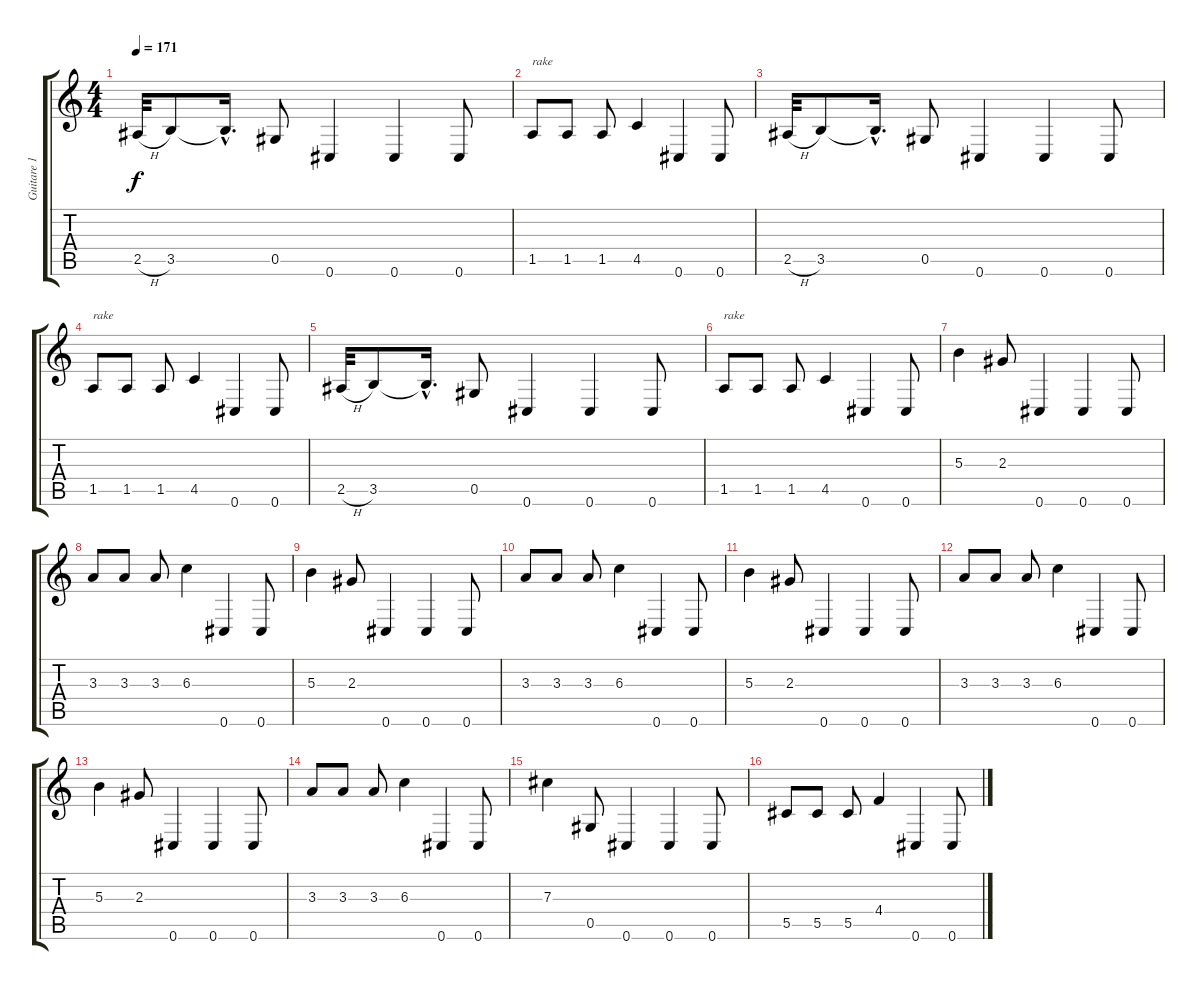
\track ("Guitare 1" "Guitare 1") {instrument distortionguitar}
\staff {score tabs}
\tuning (Eb4 Bb3 Gb3 Db3 Ab2 Db2) {hide}
\ts (4 4)
\tempo 171
\clef g2
\ks c
2.5{h}.32{dy f} 3.5.8 3.5{hac t}.16{d} 0.5.8 0.6.4 0.6.4 0.6.8 |
1.5.8{txt "rake"} 1.5.8 1.5.8 4.5.4 0.6.4 0.6.8 |
2.5{h}.32 3.5.8 3.5{hac t}.16{d} 0.5.8 0.6.4 0.6.4 0.6.8 |
1.5.8{txt "rake"} 1.5.8 1.5.8 4.5.4 0.6.4 0.6.8 |
2.5{h}.32 3.5.8 3.5{hac t}.16{d} 0.5.8 0.6.4 0.6.4 0.6.8 |
1.5.8{txt "rake"} 1.5.8 1.5.8 4.5.4 0.6.4 0.6.8 |
5.3.4 2.3.8 0.6.4 0.6.4 0.6.8 |
3.3.8 3.3.8 3.3.8 6.3.4 0.6.4 0.6.8 |
5.3.4 2.3.8 0.6.4 0.6.4 0.6.8 |
3.3.8 3.3.8 3.3.8 6.3.4 0.6.4 0.6.8 |
5.3.4 2.3.8 0.6.4 0.6.4 0.6.8 |
3.3.8 3.3.8 3.3.8 6.3.4 0.6.4 0.6.8 |
5.3.4 2.3.8 0.6.4 0.6.4 0.6.8 |
3.3.8 3.3.8 3.3.8 6.3.4 0.6.4 0.6.8 |
7.3.4 0.5.8 0.6.4 0.6.4 0.6.8 |
5.5.8 5.5.8 5.5.8 4.4.4 0.6.4 0.6.8
